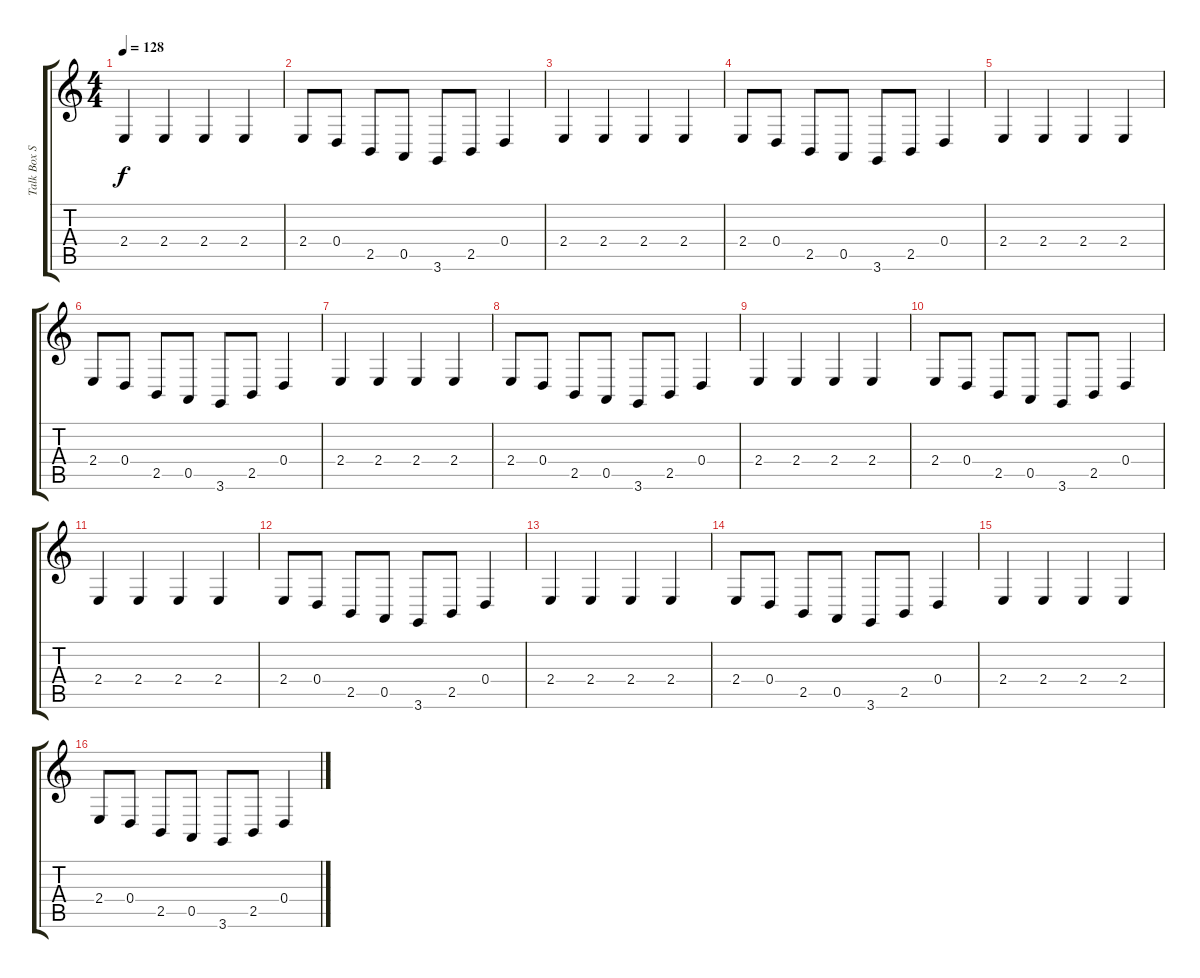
\track ("Talk Box Solo" "Talk Box S") {instrument synthbrass1}
\staff {score tabs}
\tuning (E4 B3 G3 D3 A2 E2) {hide}
\ts (4 4)
\tempo 128
\clef g2
\ks c
2.4.4{dy f} 2.4.4 2.4.4 2.4.4 |
2.4.8 0.4.8 2.5.8 0.5.8 3.6.8 2.5.8 0.4.4 |
2.4.4 2.4.4 2.4.4 2.4.4 |
2.4.8 0.4.8 2.5.8 0.5.8 3.6.8 2.5.8 0.4.4 |
2.4.4 2.4.4 2.4.4 2.4.4 |
2.4.8 0.4.8 2.5.8 0.5.8 3.6.8 2.5.8 0.4.4 |
2.4.4 2.4.4 2.4.4 2.4.4 |
2.4.8 0.4.8 2.5.8 0.5.8 3.6.8 2.5.8 0.4.4 |
2.4.4 2.4.4 2.4.4 2.4.4 |
2.4.8 0.4.8 2.5.8 0.5.8 3.6.8 2.5.8 0.4.4 |
2.4.4 2.4.4 2.4.4 2.4.4 |
2.4.8 0.4.8 2.5.8 0.5.8 3.6.8 2.5.8 0.4.4 |
2.4.4 2.4.4 2.4.4 2.4.4 |
2.4.8 0.4.8 2.5.8 0.5.8 3.6.8 2.5.8 0.4.4 |
2.4.4 2.4.4 2.4.4 2.4.4 |
2.4.8 0.4.8 2.5.8 0.5.8 3.6.8 2.5.8 0.4.4
